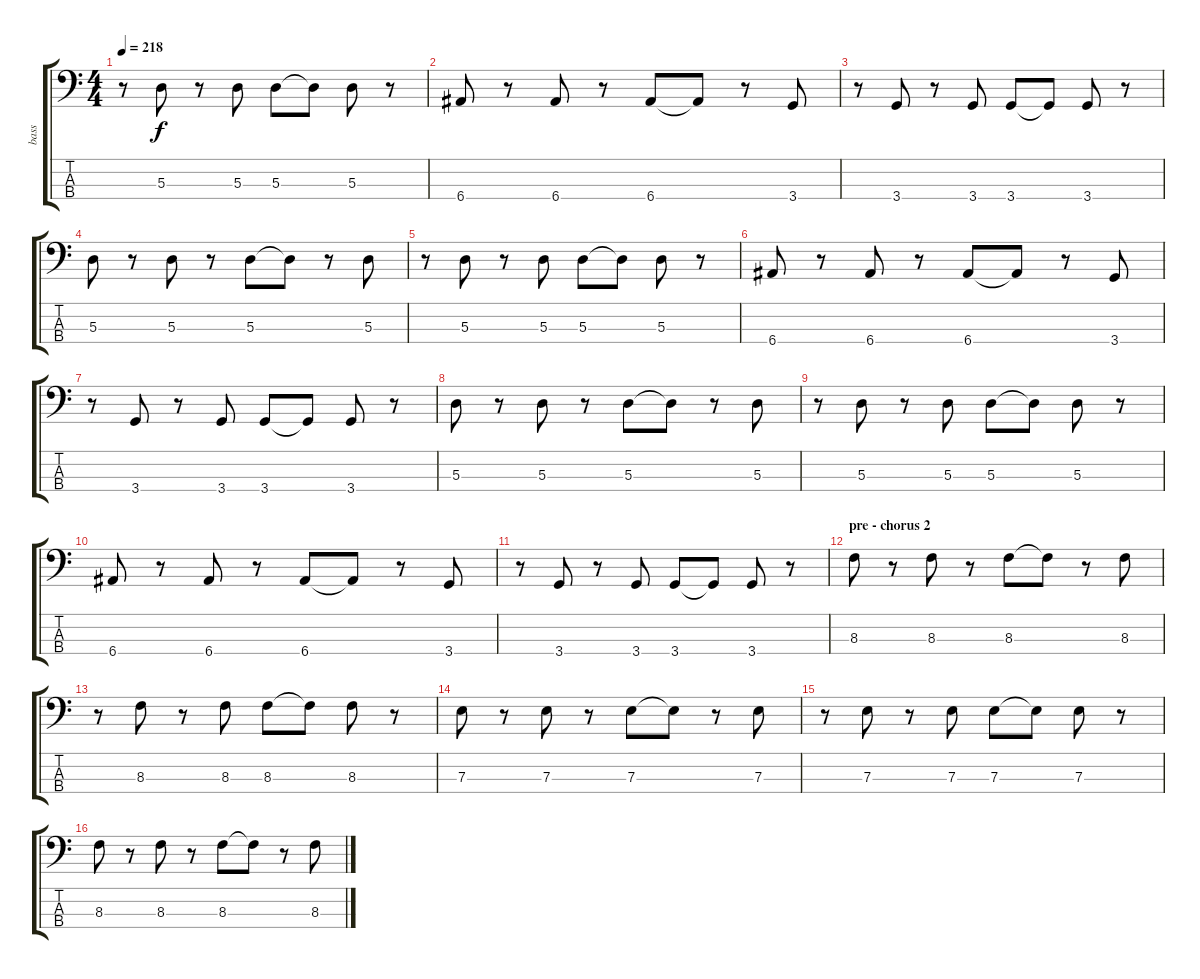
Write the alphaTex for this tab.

\track ("bass" "bass") {instrument electricbassfinger}
\staff {score tabs}
\tuning (G2 D2 A1 E1) {hide}
\ts (4 4)
\tempo 218
\clef f4
\ks c
r.8{dy f} 5.3.8 r.8 5.3.8 5.3.8 5.3{t}.8 5.3.8 r.8 |
6.4.8 r.8 6.4.8 r.8 6.4.8 6.4{t}.8 r.8 3.4.8 |
r.8 3.4.8 r.8 3.4.8 3.4.8 3.4{t}.8 3.4.8 r.8 |
5.3.8 r.8 5.3.8 r.8 5.3.8 5.3{t}.8 r.8 5.3.8 |
r.8 5.3.8 r.8 5.3.8 5.3.8 5.3{t}.8 5.3.8 r.8 |
6.4.8 r.8 6.4.8 r.8 6.4.8 6.4{t}.8 r.8 3.4.8 |
r.8 3.4.8 r.8 3.4.8 3.4.8 3.4{t}.8 3.4.8 r.8 |
5.3.8 r.8 5.3.8 r.8 5.3.8 5.3{t}.8 r.8 5.3.8 |
r.8 5.3.8 r.8 5.3.8 5.3.8 5.3{t}.8 5.3.8 r.8 |
6.4.8 r.8 6.4.8 r.8 6.4.8 6.4{t}.8 r.8 3.4.8 |
r.8 3.4.8 r.8 3.4.8 3.4.8 3.4{t}.8 3.4.8 r.8 |
\section ("" "pre - chorus 2")
8.3.8 r.8 8.3.8 r.8 8.3.8 8.3{t}.8 r.8 8.3.8 |
r.8 8.3.8 r.8 8.3.8 8.3.8 8.3{t}.8 8.3.8 r.8 |
7.3.8 r.8 7.3.8 r.8 7.3.8 7.3{t}.8 r.8 7.3.8 |
r.8 7.3.8 r.8 7.3.8 7.3.8 7.3{t}.8 7.3.8 r.8 |
8.3.8 r.8 8.3.8 r.8 8.3.8 8.3{t}.8 r.8 8.3.8
